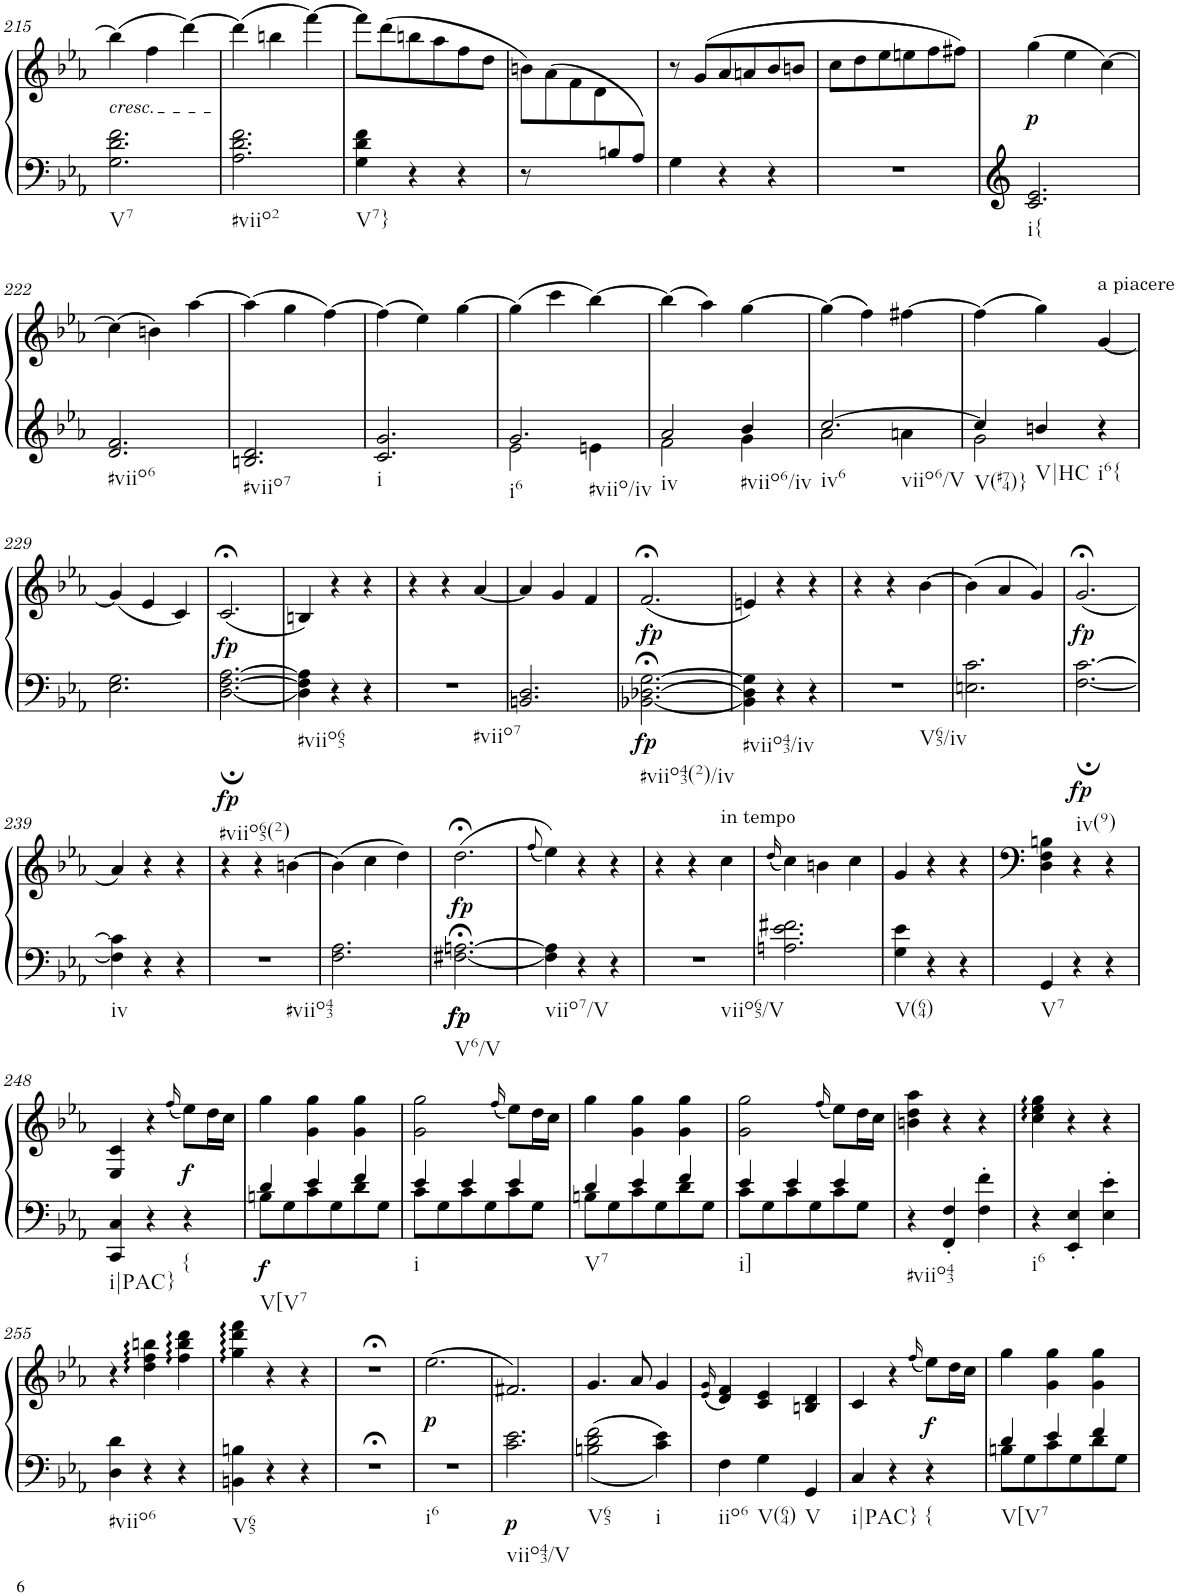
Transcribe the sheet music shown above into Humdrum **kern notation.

**kern	**kern	**dynam
*part1	*part1	*part1
*staff2	*staff1	*staff1/2
*I"Piano	*	*
*I'Pno.	*	*
!!LO:PB:g=z
*clefF4	*clefG2	*
*k[b-e-a-]	*k[b-e-a-]	*
*M3/4	*M3/4	*
=215	=215	=215
!	!LO:TX:b:i:t=cresc.	!
!LO:TX:b:t=V7	!	!
2.G\ 2.d\ 2.f\	(4bb\]	.
.	4ff\	.
.	[4ddd\)	.
=216	=216	=216
!LO:TX:b:t=#viio2	!	!
2.A-\ 2.d\ 2.f\	(4ddd\]	.
.	4bbn\	.
.	[4fff\)	.
=217	=217	=217
!LO:TX:b:t=V7}	!	!
4G\ 4d\ 4f\	8fff\L]	.
.	(8ddd\	.
4r	8bbn\	.
.	8aa-\	.
4r	8ff\	.
.	8dd\J	.
=218	=218	=218
*^	*	*
2ryy	8r	8bn\L)	.
.	8ryy	(8a-\	.
.	2ryy	8f\	.
.	.	8d\	.
8Bn/	.	4ryy	.
8A-/J)	.	.	.
*v	*v	*	*
=219	=219	=219
4G\	8r	.
.	(8g/L	.
4r	8a-/	.
.	8an/	.
4r	8b-/	.
.	8bn/J	.
=220	=220	=220
2.r	8cc\L	.
.	8dd\	.
.	8ee-\	.
.	8een\	.
.	8ff\	.
.	8ff#X\J)	.
=221	=221	=221
!LO:TX:b:t=i{	!	!
!	!	!LO:DY:b
2.c/ 2.e-/	(4gg\	p
.	4ee-\	.
.	[4cc\)	.
!!LO:LB:g=z
=222	=222	=222
!LO:TX:b:t=#viio6	!	!
2.d/ 2.f/	(4cc\]	.
.	4bn\)	.
.	[4aa-\	.
=223	=223	=223
!LO:TX:b:t=#viio7	!	!
2.Bn/ 2.d/	(4aa-\]	.
.	4gg\	.
.	[4ff\)	.
=224	=224	=224
!LO:TX:b:t=i	!	!
2.c/ 2.g/	(4ff\]	.
.	4ee-\)	.
.	[4gg\	.
=225	=225	=225
*^	*	*
!LO:TX:b:t=i6	!	!	!
!LO:TX:b:t=#viio/iv	!	!	!
2.g/	2e-\	(4gg\]	.
.	.	4ccc\	.
.	4en\	[4bb-\)	.
=226	=226	=226	=226
!LO:TX:b:t=iv	!	!	!
2a-/	2f\	(4bb-\]	.
.	.	4aa-\)	.
!LO:TX:b:t=#viio6/iv	!	!	!
4b-/	4g\	[4gg\	.
=227	=227	=227	=227
!LO:TX:b:t=iv6	!	!	!
!LO:TX:b:t=viio6/V	!	!	!
[2.cc/	2a-\	(4gg\]	.
.	.	4ff\)	.
.	4an\	[4ff#X\	.
=228	=228	=228	=228
!LO:TX:b:t=V(#74)}	!	!	!
4cc/]	2g\	(4ff#\]	.
!LO:TX:b:t=V|HC	!	!	!
4bn/	.	4gg\)	.
!	!	!LO:TX:a:t=a piacere	!
!LO:TX:b:t=i6{	!	!	!
4r	4ryy	[4g/	.
*v	*v	*	*
!!LO:LB:g=z
=229	=229	=229
2.E-\ 2.G\	(4g/]	.
.	4e-/	.
.	4c/)	.
=230	=230	=230
!LO:TX:b:t=#viio65(2)	!	!
!	!	!LO:DY:b=2
!	!	!LO:DY:n=1:b
[2.D\; [2.F\; [2.A-\;	(2.c;</	fp fp
=231	=231	=231
!LO:TX:b:t=#viio65	!	!
4D\] 4F\] 4A-\]	4Bn/)	.
4r	4r	.
4r	4r	.
=232	=232	=232
!LO:TX:b:t=#viio7	!	!
2.r	4r	.
.	4r	.
.	[4a-/	.
=233	=233	=233
2.BBn/ 2.D/	4a-/]	.
.	4g/	.
.	4f/	.
=234	=234	=234
!LO:TX:b:t=#viio43(2)/iv	!	!
!	!	!LO:DY:b=2
!	!	!LO:DY:n=1:b
[2.BB-X\;< [2.D-X\;< [2.G\;<	(2.f;</	fp fp
=235	=235	=235
!LO:TX:b:t=#viio43/iv	!	!
4BB-\] 4D-\] 4G\]	4en/)	.
4r	4r	.
4r	4r	.
=236	=236	=236
!LO:TX:b:t=V65/iv	!	!
2.r	4r	.
.	4r	.
.	[4b-\	.
=237	=237	=237
2.En\ 2.c\	(4b-\]	.
.	4a-/	.
.	4g/)	.
=238	=238	=238
!LO:TX:b:t=iv(9)	!	!
!	!	!LO:DY:b=2
!	!	!LO:DY:n=1:b
[2.F\; [2.c\;	(2.g;</	fp fp
!!LO:LB:g=z
=239	=239	=239
!LO:TX:b:t=iv	!	!
4F\] 4c\]	4a-/)	.
4r	4r	.
4r	4r	.
=240	=240	=240
!LO:TX:b:t=#viio43	!	!
2.r	4r	.
.	4r	.
.	[4bn\	.
=241	=241	=241
2.F\ 2.A-\	(4b\]	.
.	4cc\	.
.	4dd\)	.
=242	=242	=242
!LO:TX:b:t=V6/V	!	!
!	!	!LO:DY:b=2
!	!	!LO:DY:n=1:b=2
!	!	!LO:DY:n=2:b
[2.F#X\;< [2.An\;<	(2.dd;<\	fp fp fp
=243	=243	=243
.	(8qff/	.
!LO:TX:b:t=viio7/V	!	!
4F#\] 4A\]	4ee-\))	.
4r	4r	.
4r	4r	.
=244	=244	=244
!LO:TX:b:t=viio65/V	!	!
2.r	4r	.
.	4r	.
!	!LO:TX:a:t=in tempo	!
.	4cc\	.
=245	=245	=245
.	(16qdd/	.
2.An\ 2.e-\ 2.f#X\	4cc\)	.
.	4bn\	.
.	4cc\	.
=246	=246	=246
!LO:TX:b:t=V(64)	!	!
4G\ 4e-\	4g/	.
4r	4r	.
4r	4r	.
=247	=247	=247
!LO:TX:b:t=V7	!	!
4GG/	4D\ 4F\ 4Bn\	.
4r	4r	.
4r	4r	.
!!LO:LB:g=z
=248	=248	=248
!LO:TX:b:t=i|PAC}	!	!
4CC/ 4C/	4E-/ 4c/	.
4r	4r	.
.	(16qff/	.
!LO:TX:b:t={	!	!
!	!	!LO:DY:b
4r	8ee-\L)	f
.	16dd\L	.
.	16cc\JJ	.
=249	=249	=249
*^	*	*
!LO:TX:b:t=V[V7	!	!	!
!	!	!	!LO:DY:b=2
4d/	8Bn\L	4gg\	f
.	8G\	.	.
4e-/	8c\	4g\ 4gg\	.
.	8G\	.	.
4f/	8d\	4g\ 4gg\	.
.	8G\J	.	.
=250	=250	=250	=250
!LO:TX:b:t=i	!	!	!
4e-/	8c\L	2g\ 2gg\	.
.	8G\	.	.
4e-/	8c\	.	.
.	8G\	.	.
.	.	(16qff/	.
4e-/	8c\	8ee-\L)	.
.	8G\J	16dd\L	.
.	.	16cc\JJ	.
=251	=251	=251	=251
!LO:TX:b:t=V7	!	!	!
4d/	8Bn\L	4gg\	.
.	8G\	.	.
4e-/	8c\	4g\ 4gg\	.
.	8G\	.	.
4f/	8d\	4g\ 4gg\	.
.	8G\J	.	.
=252	=252	=252	=252
!LO:TX:b:t=i]	!	!	!
4e-/	8c\L	2g\ 2gg\	.
.	8G\	.	.
4e-/	8c\	.	.
.	8G\	.	.
.	.	(16qff/	.
4e-/	8c\	8ee-\L)	.
.	8G\J	16dd\L	.
.	.	16cc\JJ	.
*v	*v	*	*
=253	=253	=253
!LO:TX:b:t=#viio43	!	!
4r	4bn\ 4dd\ 4aa-\	.
4FF/' 4F/'	4r	.
4F\' 4f\'	4r	.
=254	=254	=254
!LO:TX:b:t=i6	!	!
4r	4cc\ 4ee-\ 4gg\	.
4EE-/' 4E-/'	4r	.
4E-\' 4e-\'	4r	.
!!LO:LB:g=z
=255	=255	=255
!LO:TX:b:t=#viio6	!	!
4D\ 4d\	4r	.
4r	4dd\ 4ff\ 4bbn\	.
4r	4ff\ 4bb\ 4ddd\	.
=256	=256	=256
!LO:TX:b:t=V65	!	!
4BBn\ 4Bn\	4gg\ 4ddd\ 4fff\	.
4r	4r	.
4r	4r	.
=257	=257	=257
2.r;<	2.r;<	.
=258	=258	=258
!LO:TX:b:t=i6	!	!
!	!	!LO:DY:b
2.r	(2.ee-\	p
=259	=259	=259
!LO:TX:b:t=viio43/V	!	!
!	!	!LO:DY:b=2
2.c\ 2.e-\	2.f#X/)	p
=260	=260	=260
!LO:TX:b:t=V65	!	!
2Bn\ 2d\ 2f\	4.g/	.
.	8a-/	.
!LO:TX:b:t=i	!	!
4c\ 4e-\	4g/	.
=261	=261	=261
.	(16qe-/ 16qg/	.
!LO:TX:b:t=iio6	!	!
4F\	4d/ 4f/)	.
!LO:TX:b:t=V(64)	!	!
4G\	4c/ 4e-/	.
!LO:TX:b:t=V	!	!
4GG/	4Bn/ 4d/	.
=262	=262	=262
!LO:TX:b:t=i|PAC}	!	!
4C/	4c/	.
4r	4r	.
.	(16qff/	.
!LO:TX:b:t={	!	!
!	!	!LO:DY:b
4r	8ee-\L)	f
.	16dd\L	.
.	16cc\JJ	.
=263	=263	=263
*^	*	*
!LO:TX:b:t=V[V7	!	!	!
4d/	8Bn\L	4gg\	.
.	8G\	.	.
4e-/	8c\	4g\ 4gg\	.
.	8G\	.	.
4f/	8d\	4g\ 4gg\	.
.	8G\J	.	.
*v	*v	*	*
=	=	=
*-	*-	*-
